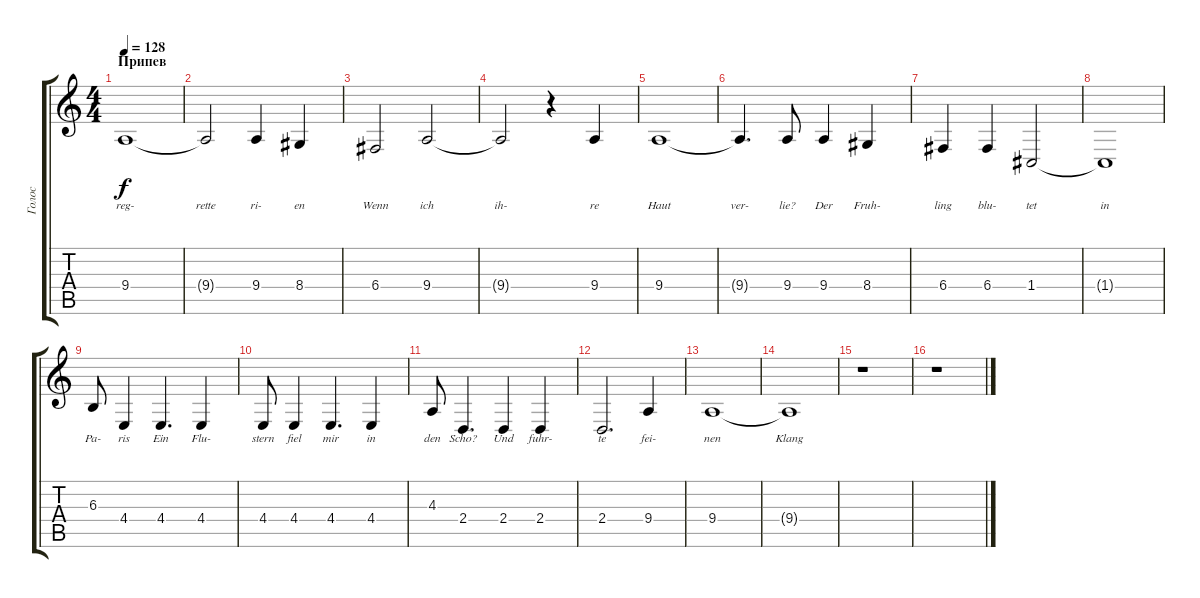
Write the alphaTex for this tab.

\track ("Голос" "Голос") {instrument lead6voice}
\staff {score tabs}
\tuning (D4 A3 F3 C3 G2 C2) {hide}
\ts (4 4)
\section ("" "Припев")
\tempo 128
\clef g2
\ks c
9.4.1{lyrics (0 "reg-") lyrics (1 "") lyrics (2 "") lyrics (3 "") lyrics (4 "") dy f} |
9.4{t}.2{lyrics (0 "rette") lyrics (1 "") lyrics (2 "") lyrics (3 "") lyrics (4 "")} 9.4.4{lyrics (0 "ri-") lyrics (1 "") lyrics (2 "") lyrics (3 "") lyrics (4 "")} 8.4.4{lyrics (0 "en") lyrics (1 "") lyrics (2 "") lyrics (3 "") lyrics (4 "")} |
6.4.2{lyrics (0 "Wenn") lyrics (1 "") lyrics (2 "") lyrics (3 "") lyrics (4 "")} 9.4.2{lyrics (0 "ich") lyrics (1 "") lyrics (2 "") lyrics (3 "") lyrics (4 "")} |
9.4{t}.2{lyrics (0 "ih-") lyrics (1 "") lyrics (2 "") lyrics (3 "") lyrics (4 "")} r.4 9.4.4{lyrics (0 "re") lyrics (1 "") lyrics (2 "") lyrics (3 "") lyrics (4 "")} |
9.4.1{lyrics (0 "Haut") lyrics (1 "") lyrics (2 "") lyrics (3 "") lyrics (4 "")} |
9.4{t}.4{d lyrics (0 "ver-") lyrics (1 "") lyrics (2 "") lyrics (3 "") lyrics (4 "")} 9.4.8{lyrics (0 "lie?") lyrics (1 "") lyrics (2 "") lyrics (3 "") lyrics (4 "")} 9.4.4{lyrics (0 "Der") lyrics (1 "") lyrics (2 "") lyrics (3 "") lyrics (4 "")} 8.4.4{lyrics (0 "Fruh-") lyrics (1 "") lyrics (2 "") lyrics (3 "") lyrics (4 "")} |
6.4.4{lyrics (0 "ling") lyrics (1 "") lyrics (2 "") lyrics (3 "") lyrics (4 "")} 6.4.4{lyrics (0 "blu-") lyrics (1 "") lyrics (2 "") lyrics (3 "") lyrics (4 "")} 1.4.2{lyrics (0 "tet") lyrics (1 "") lyrics (2 "") lyrics (3 "") lyrics (4 "")} |
1.4{t}.1{lyrics (0 "in") lyrics (1 "") lyrics (2 "") lyrics (3 "") lyrics (4 "")} |
6.3.8{lyrics (0 "Pa-") lyrics (1 "") lyrics (2 "") lyrics (3 "") lyrics (4 "")} 4.4.4{lyrics (0 "ris") lyrics (1 "") lyrics (2 "") lyrics (3 "") lyrics (4 "")} 4.4.4{d lyrics (0 "Ein") lyrics (1 "") lyrics (2 "") lyrics (3 "") lyrics (4 "")} 4.4.4{lyrics (0 "Flu-") lyrics (1 "") lyrics (2 "") lyrics (3 "") lyrics (4 "")} |
4.4.8{lyrics (0 "stern") lyrics (1 "") lyrics (2 "") lyrics (3 "") lyrics (4 "")} 4.4.4{lyrics (0 "fiel") lyrics (1 "") lyrics (2 "") lyrics (3 "") lyrics (4 "")} 4.4.4{d lyrics (0 "mir") lyrics (1 "") lyrics (2 "") lyrics (3 "") lyrics (4 "")} 4.4.4{lyrics (0 "in") lyrics (1 "") lyrics (2 "") lyrics (3 "") lyrics (4 "")} |
4.3.8{lyrics (0 "den") lyrics (1 "") lyrics (2 "") lyrics (3 "") lyrics (4 "")} 2.4.4{d lyrics (0 "Scho?") lyrics (1 "") lyrics (2 "") lyrics (3 "") lyrics (4 "")} 2.4.4{lyrics (0 "Und") lyrics (1 "") lyrics (2 "") lyrics (3 "") lyrics (4 "")} 2.4.4{lyrics (0 "fuhr-") lyrics (1 "") lyrics (2 "") lyrics (3 "") lyrics (4 "")} |
2.4.2{d lyrics (0 "te") lyrics (1 "") lyrics (2 "") lyrics (3 "") lyrics (4 "")} 9.4.4{lyrics (0 "fei-") lyrics (1 "") lyrics (2 "") lyrics (3 "") lyrics (4 "")} |
9.4.1{lyrics (0 "nen") lyrics (1 "") lyrics (2 "") lyrics (3 "") lyrics (4 "")} |
9.4{t}.1{lyrics (0 "Klang") lyrics (1 "") lyrics (2 "") lyrics (3 "") lyrics (4 "")} |
r.1 |
r.1
